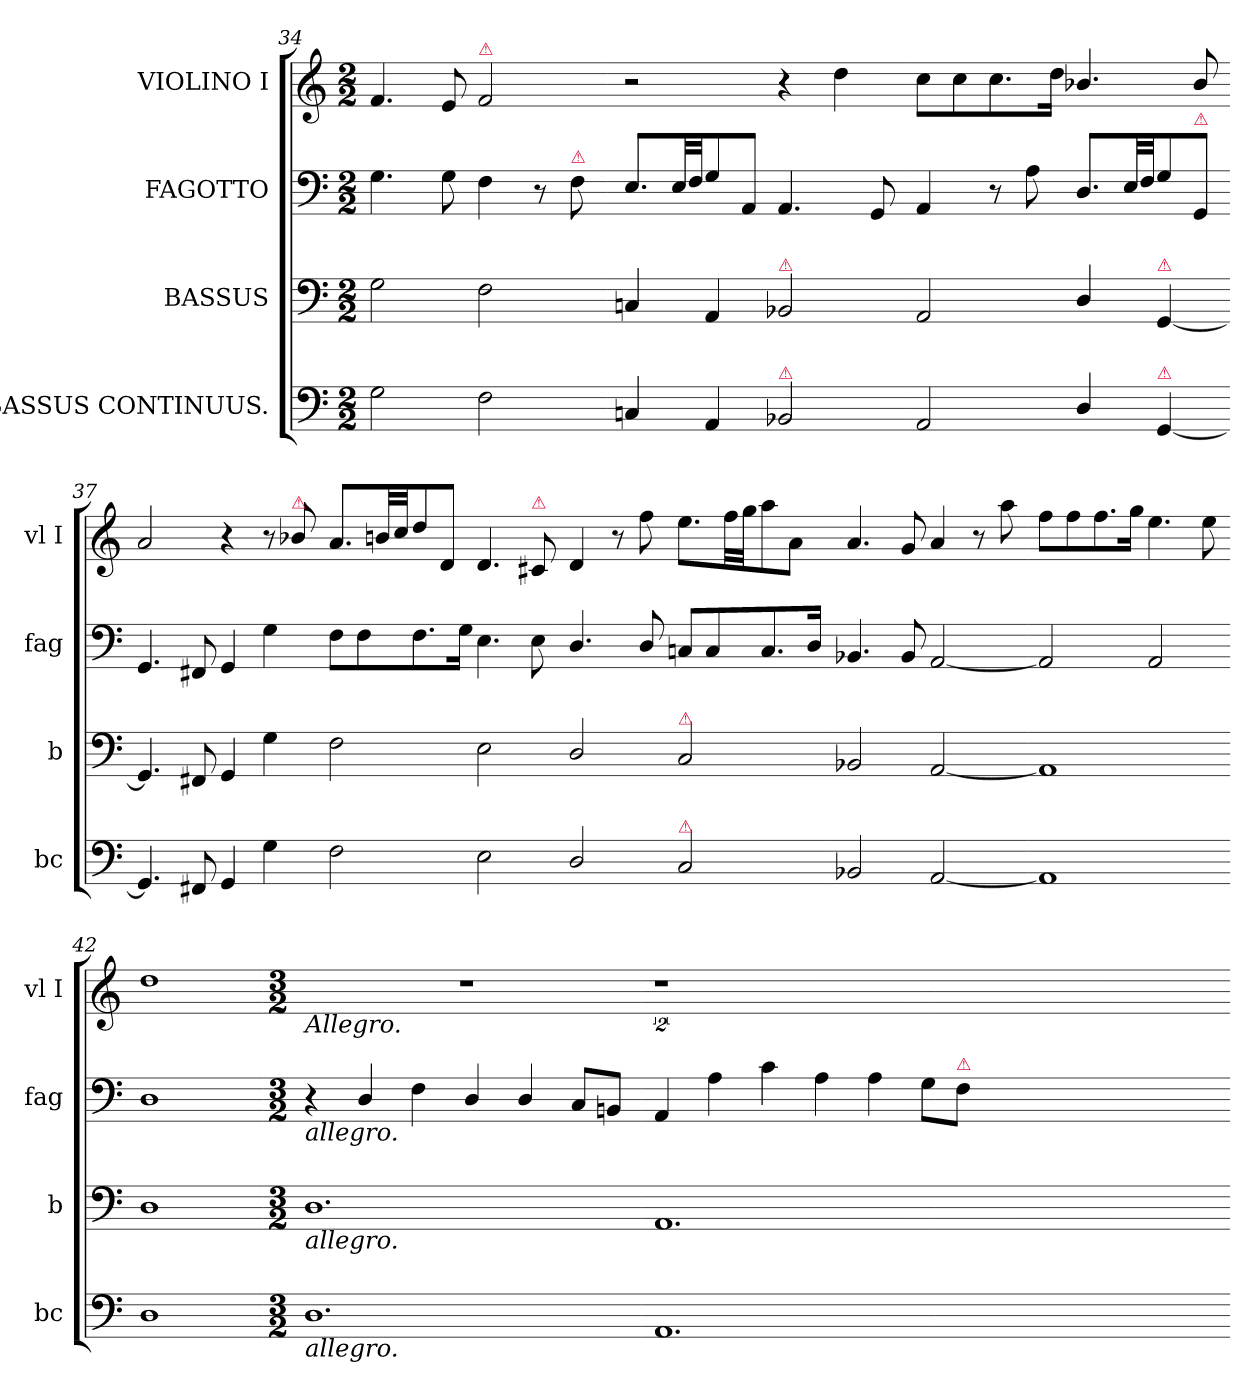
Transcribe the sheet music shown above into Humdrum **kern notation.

**kern	**kern	**kern	**kern
*part4	*part3	*part2	*part1
*staff4	*staff3	*staff2	*staff1
*I"BASSUS CONTINUUS.	*I"BASSUS	*I"FAGOTTO	*I"VIOLINO I
*I'bc	*I'b	*I'fag	*I'vl I
*clefF4	*clefF4	*clefF4	*clefG2
*k[]	*k[]	*k[]	*k[]
*M2/2	*M2/2	*M2/2	*M2/2
=34	=34	=34	=34
2G\	2G\	4.G\	4.f/
.	.	8G\	8e/
!	!	!	!LO:TX:a:color=crimson:t=⚠
2F\	2F\	4F\	2f/
.	.	8r	.
!	!	!LO:TX:a:color=crimson:t=⚠	!
.	.	8F\	.
=35-	=35-	=35-	=35-
4Cn/	4Cn/	8.E/L	2r
.	.	32E/LL	.
.	.	32F/JJ	.
4AA/	4AA/	8G/	.
.	.	8AA/J	.
!	!LO:TX:a:color=crimson:t=⚠	!	!
!LO:TX:a:color=crimson:t=⚠	!	!	!
2BB-X/	2BB-X/	4.AA/	4r
.	.	.	4dd\
.	.	8GG/	.
=36-	=36-	=36-	=36-
2AA/	2AA/	4AA/	8cc\L
.	.	.	8cc\
.	.	8r	8.cc\
.	.	8A\	.
.	.	.	16dd\Jk
4D/	4D/	8.D/L	4.b-X/
.	.	32E/LL	.
.	.	32F/JJ	.
!	!LO:TX:a:color=crimson:t=⚠	!	!
!LO:TX:a:color=crimson:t=⚠	!	!	!
[4GG/	[4GG/	8G/	.
!	!	!LO:TX:a:color=crimson:t=⚠	!
.	.	8GG/J	8b-/
=37-	=37-	=37-	=37-
4.GG/]	4.GG/]	4.GG/	2a/
8FF#X/	8FF#X/	8FF#X/	.
4GG/	4GG/	4GG/	4r
4G\	4G\	4G\	8r
!	!	!	!LO:TX:a:color=crimson:t=⚠
.	.	.	8b-X/
=38-	=38-	=38-	=38-
2F\	2F\	8F\L	8.a/L
.	.	8F\	.
.	.	.	32bn/LL
.	.	.	32cc/JJ
.	.	8.F\	8dd/
.	.	.	8d/J
.	.	16G\Jk	.
2E\	2E\	4.E\	4.d/
!	!	!	!LO:TX:a:color=crimson:t=⚠
.	.	8E\	8c#X/
=39-	=39-	=39-	=39-
2D/	2D/	4.D/	4d/
.	.	.	8r
.	.	8D/	8ff\
!	!LO:TX:a:color=crimson:t=⚠	!	!
!LO:TX:a:color=crimson:t=⚠	!	!	!
2C/	2C/	8Cn/L	8.ee\L
.	.	8C/	.
.	.	.	32ff\LL
.	.	.	32gg\JJ
.	.	8.C/	8aa\
.	.	.	8a\J
.	.	16D/Jk	.
=40-	=40-	=40-	=40-
2BB-X/	2BB-X/	4.BB-X/	4.a/
.	.	8BB-/	8g/
[2AA/	[2AA/	[2AA	4a/
.	.	.	8r
.	.	.	8aa\
=41-	=41-	=41-	=41-
1AA]	1AA]	2AA]	8ff\L
.	.	.	8ff\
.	.	.	8.ff\
.	.	.	16gg\Jk
.	.	2AA/	4.ee\
.	.	.	8ee\
=42-	=42-	=42-	=42-
1D	1D	1D	1dd
=43-	=43-	=43-	=43-
*M3/2	*M3/2	*M3/2	*M3/2
!	!	!	!LO:TX:b:i:t=Allegro.
!	!	!LO:TX:b:i:t=allegro.	!
!	!LO:TX:b:i:t=allegro.	!	!
!LO:TX:b:i:t=allegro.	!	!	!
1.D	1.D	4r	1.r
.	.	4D/	.
.	.	4F\	.
.	.	4D/	.
.	.	4D/	.
.	.	8C/L	.
.	.	8BBn/J	.
=44-	=44-	=44-	=44-
1.AA	1.AA	4AA/	2%9r
.	.	4A\	.
.	.	4c\	.
.	.	4A\	.
.	.	4A\	.
.	.	8G\L	.
!	!	!LO:TX:a:color=crimson:t=⚠	!
.	.	8F\J	.
0.ryy	0.ryy	0.ryy	.
=-	=-	=-	=-
*-	*-	*-	*-
